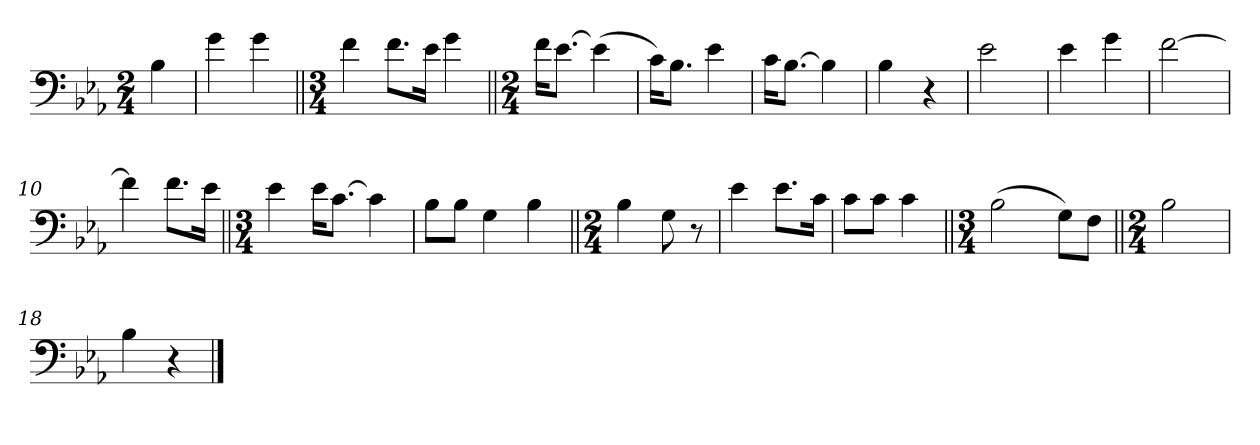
**kern
*part1
*staff1
*clefF4
*k[b-e-a-]
*M2/4
=
4B-\
=1
4g\
4g\
=2||
*M3/4
4f\
8.f\L
16e-\Jk
4g\
=3||
*M2/4
16f\KL
[8.e-\J
(4e-\]
=4
16c\KL)
8.B-\J
4e-\
=5
16c\KL
[8.B-\J
4B-\]
=6
4B-\
4r
=7
2e-\
=8
4e-\
4g\
=9
[2f\
=10
4f\]
8.f\L
16e-\Jk
=11||
*M3/4
4e-\
16e-\KL
[8.c\J
4c\]
=12
8B-\L
8B-\J
4G\
4B-\
=13||
*M2/4
4B-\
8G\
8r
=14
4e-\
8.e-\L
16c\Jk
=15
8c\L
8c\J
4c\
=16||
*M3/4
(2B-\
8G\L)
8F\J
=17||
*M2/4
2B-\
=18
4B-\
4r
==
*-
